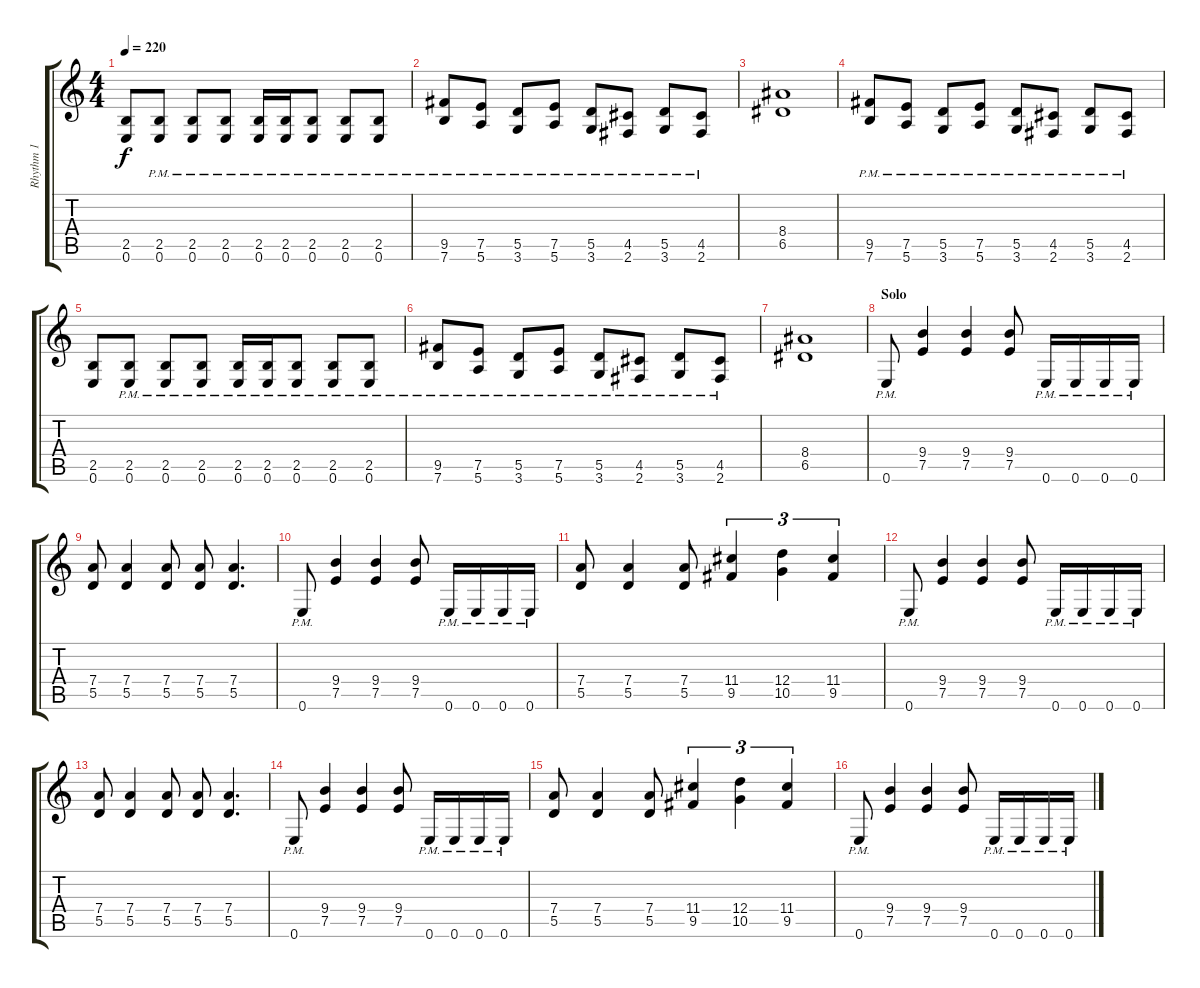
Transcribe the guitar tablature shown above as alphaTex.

\track ("Rhythm 1" "Rhythm 1") {instrument distortionguitar}
\staff {score tabs}
\tuning (E4 B3 G3 D3 A2 E2) {hide}
\ts (4 4)
\tempo 220
\clef g2
\ks c
(2.5 0.6).8{dy f} (2.5{pm} 0.6{pm}).8 (2.5{pm} 0.6{pm}).8 (2.5{pm} 0.6{pm}).8 (2.5{pm} 0.6{pm}).16 (2.5{pm} 0.6{pm}).16 (2.5{pm} 0.6{pm}).8 (2.5{pm} 0.6{pm}).8 (2.5{pm} 0.6{pm}).8 |
(9.5{pm} 7.6{pm}).8 (7.5{pm} 5.6{pm}).8 (5.5{pm} 3.6{pm}).8 (7.5{pm} 5.6{pm}).8 (5.5{pm} 3.6{pm}).8 (4.5{pm} 2.6{pm}).8 (5.5{pm} 3.6{pm}).8 (4.5{pm} 2.6{pm}).8 |
(8.4 6.5).1 |
(9.5{pm} 7.6{pm}).8 (7.5{pm} 5.6{pm}).8 (5.5{pm} 3.6{pm}).8 (7.5{pm} 5.6{pm}).8 (5.5{pm} 3.6{pm}).8 (4.5{pm} 2.6{pm}).8 (5.5{pm} 3.6{pm}).8 (4.5{pm} 2.6{pm}).8 |
(2.5 0.6).8 (2.5{pm} 0.6{pm}).8 (2.5{pm} 0.6{pm}).8 (2.5{pm} 0.6{pm}).8 (2.5{pm} 0.6{pm}).16 (2.5{pm} 0.6{pm}).16 (2.5{pm} 0.6{pm}).8 (2.5{pm} 0.6{pm}).8 (2.5{pm} 0.6{pm}).8 |
(9.5{pm} 7.6{pm}).8 (7.5{pm} 5.6{pm}).8 (5.5{pm} 3.6{pm}).8 (7.5{pm} 5.6{pm}).8 (5.5{pm} 3.6{pm}).8 (4.5{pm} 2.6{pm}).8 (5.5{pm} 3.6{pm}).8 (4.5{pm} 2.6{pm}).8 |
(8.4 6.5).1 |
\section ("" "Solo")
0.6{pm}.8 (9.4 7.5).4 (9.4 7.5).4 (9.4 7.5).8 0.6{pm}.16 0.6{pm}.16 0.6{pm}.16 0.6{pm}.16 |
(7.4 5.5).8 (7.4 5.5).4 (7.4 5.5).8 (7.4 5.5).8 (7.4 5.5).4{d} |
0.6{pm}.8 (9.4 7.5).4 (9.4 7.5).4 (9.4 7.5).8 0.6{pm}.16 0.6{pm}.16 0.6{pm}.16 0.6{pm}.16 |
(7.4 5.5).8 (7.4 5.5).4 (7.4 5.5).8 (11.4 9.5).4{tu (3 2)} (12.4 10.5).4{tu (3 2)} (11.4 9.5).4{tu (3 2)} |
0.6{pm}.8 (9.4 7.5).4 (9.4 7.5).4 (9.4 7.5).8 0.6{pm}.16 0.6{pm}.16 0.6{pm}.16 0.6{pm}.16 |
(7.4 5.5).8 (7.4 5.5).4 (7.4 5.5).8 (7.4 5.5).8 (7.4 5.5).4{d} |
0.6{pm}.8 (9.4 7.5).4 (9.4 7.5).4 (9.4 7.5).8 0.6{pm}.16 0.6{pm}.16 0.6{pm}.16 0.6{pm}.16 |
(7.4 5.5).8 (7.4 5.5).4 (7.4 5.5).8 (11.4 9.5).4{tu (3 2)} (12.4 10.5).4{tu (3 2)} (11.4 9.5).4{tu (3 2)} |
0.6{pm}.8 (9.4 7.5).4 (9.4 7.5).4 (9.4 7.5).8 0.6{pm}.16 0.6{pm}.16 0.6{pm}.16 0.6{pm}.16
